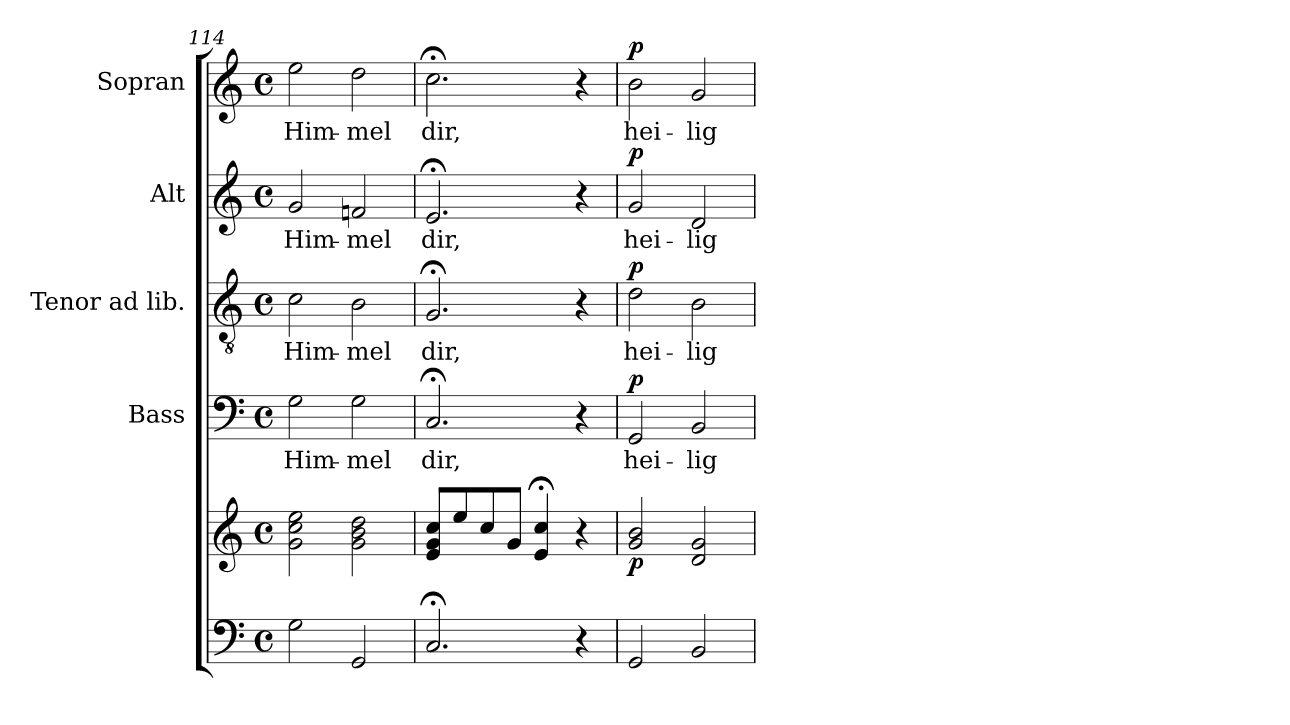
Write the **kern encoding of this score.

**kern	**kern	**dynam	**kern	**text	**dynam	**kern	**text	**dynam	**kern	**text	**dynam	**kern	**text	**dynam
*part5	*part5	*part5	*part4	*part4	*part4	*part3	*part3	*part3	*part2	*part2	*part2	*part1	*part1	*part1
*staff6	*staff5	*staff5/6	*staff4	*staff4	*staff4	*staff3	*staff3	*staff3	*staff2	*staff2	*staff2	*staff1	*staff1	*staff1
*	*	*	*I"Bass	*	*	*I"Tenor ad lib.	*	*	*I"Alt	*	*	*I"Sopran	*	*
*	*	*	*I'B.	*	*	*I'T.	*	*	*I'A.	*	*	*I'S.	*	*
*clefF4	*clefG2	*	*clefF4	*	*	*clefGv2	*	*	*clefG2	*	*	*clefG2	*	*
*k[]	*k[]	*	*k[]	*	*	*k[]	*	*	*k[]	*	*	*k[]	*	*
*C:	*C:	*	*C:	*	*	*C:	*	*	*C:	*	*	*C:	*	*
*M4/4	*M4/4	*	*M4/4	*	*	*M4/4	*	*	*M4/4	*	*	*M4/4	*	*
*met(c)	*met(c)	*	*met(c)	*	*	*met(c)	*	*	*met(c)	*	*	*met(c)	*	*
=114	=114	=114	=114	=114	=114	=114	=114	=114	=114	=114	=114	=114	=114	=114
!	!	!	!	!LO:LY:b	!	!	!LO:LY:b	!	!	!LO:LY:b	!	!	!LO:LY:b	!
2G\	2g\ 2cc\ 2ee\	.	2G\	Him-	.	2c\	Him-	.	2g/	Him-	.	2ee\	Him-	.
!	!	!	!	!LO:LY:b	!	!	!LO:LY:b	!	!	!LO:LY:b	!	!	!LO:LY:b	!
2GG/	2g\ 2b\ 2dd\	.	2G\	-mel	.	2B\	-mel	.	2fn/	-mel	.	2dd\	-mel	.
=115	=115	=115	=115	=115	=115	=115	=115	=115	=115	=115	=115	=115	=115	=115
!	!	!	!	!LO:LY:b	!	!	!LO:LY:b	!	!	!LO:LY:b	!	!	!LO:LY:b	!
2.C;</	8e/ 8g/ 8cc/L	.	2.C;</	dir,	.	2.G;</	dir,	.	2.e;</	dir,	.	2.cc;<\	dir,	.
.	8ee/	.	.	.	.	.	.	.	.	.	.	.	.	.
.	8cc/	.	.	.	.	.	.	.	.	.	.	.	.	.
.	8g/J	.	.	.	.	.	.	.	.	.	.	.	.	.
.	4e/;< 4cc/;<	.	.	.	.	.	.	.	.	.	.	.	.	.
4r	4r	.	4r	.	.	4r	.	.	4r	.	.	4r	.	.
=116	=116	=116	=116	=116	=116	=116	=116	=116	=116	=116	=116	=116	=116	=116
!	!	!LO:DY:b	!	!LO:LY:b	!LO:DY:a	!	!LO:LY:b	!LO:DY:a	!	!LO:LY:b	!LO:DY:a	!	!LO:LY:b	!LO:DY:a
2GG/	2g/ 2b/	p	2GG/	hei-	p	2d\	hei-	p	2g/	hei-	p	2b\	hei-	p
!	!	!	!	!LO:LY:b	!	!	!LO:LY:b	!	!	!LO:LY:b	!	!	!LO:LY:b	!
2BB/	2d/ 2g/	.	2BB/	-lig	.	2B\	-lig	.	2d/	-lig	.	2g/	-lig	.
=	=	=	=	=	=	=	=	=	=	=	=	=	=	=
*-	*-	*-	*-	*-	*-	*-	*-	*-	*-	*-	*-	*-	*-	*-
